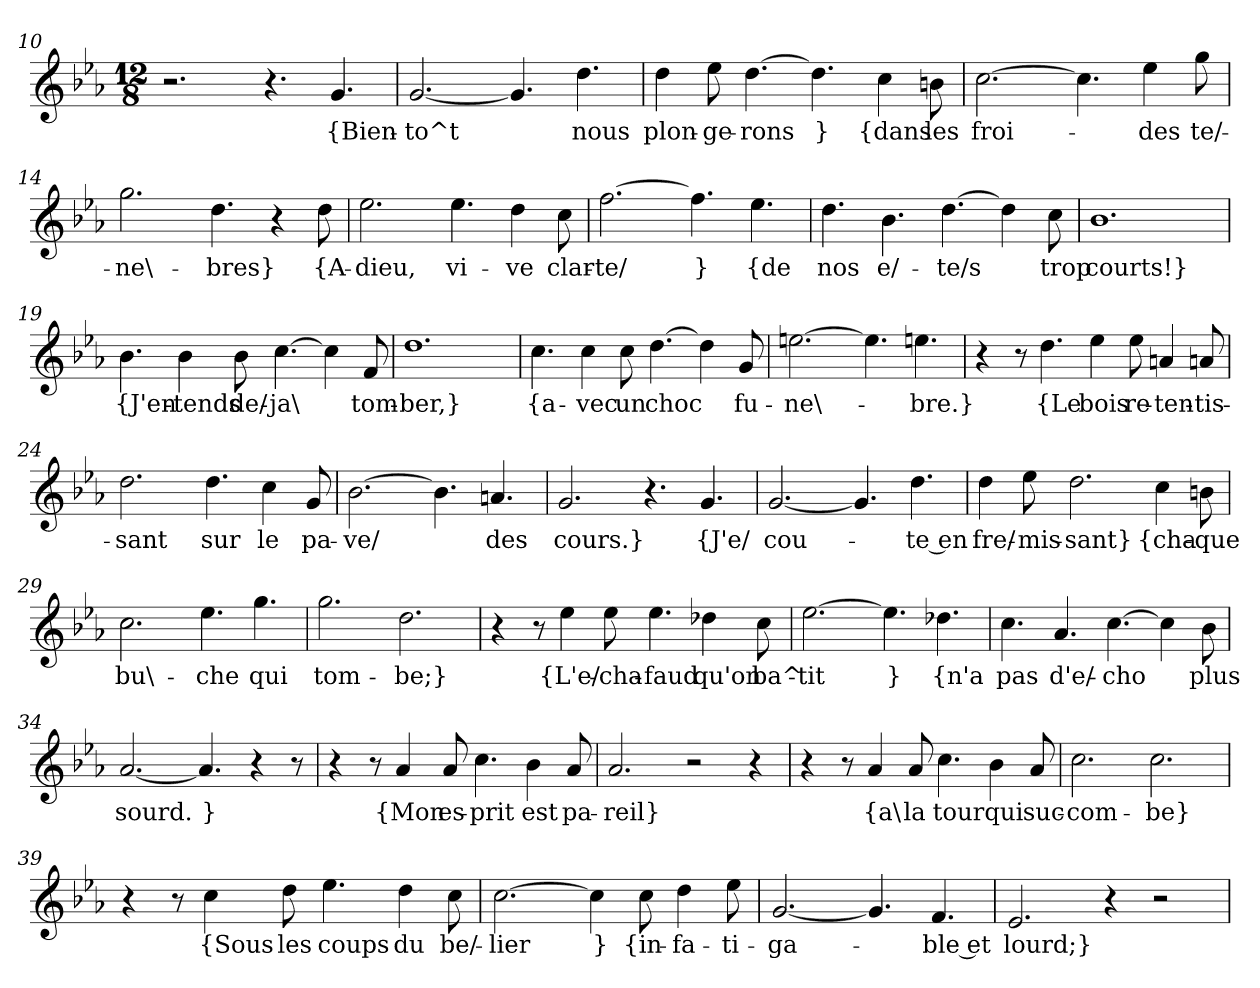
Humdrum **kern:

**kern	**text
*part1	*part1
*staff1	*staff1
*clefG2	*
*k[b-e-a-]	*
*M12/8	*
=10	=10
2.r	.
4.r	.
4.g	{Bien-
=11	=11
[2.g	-to^t
4.g]	.
4.dd	nous
=12	=12
4dd	plon-
8ee-	-ge-
[4.dd	-rons
4.dd]	}
4cc	{dans
8bn	les
=13	=13
[2.cc	froi-
4.cc]	.
4ee-	-des
8gg	te/-
=14	=14
2.gg	-ne\-
4.dd	-bres}
4r	.
8dd	{A-
=15	=15
2.ee-	-dieu,
4.ee-	vi-
4dd	-ve
8cc	clar-
=16	=16
[2.ff	-te/
4.ff]	}
4.ee-	{de
=17	=17
4.dd	nos
4.b-	e/-
[4.dd	-te/s
4dd]	.
8cc	trop
=18	=18
1.b-	courts!}
=19	=19
4.b-	{J'en-
4b-	-tends
8b-	de/-
[4.cc	-ja\
4cc]	.
8f	tom-
=20	=20
1.dd	-ber,}
=21	=21
4.cc	{a-
4cc	-vec
8cc	un
[4.dd	choc
4dd]	.
8g	fu-
=22	=22
[2.een	-ne\-
4.een]	.
4.een	-bre.}
=23	=23
4r	.
8r	.
4.dd	{Le
4ee-	bois
8ee-	re-
4an	-ten-
8an	-tis-
=24	=24
2.dd	-sant
4.dd	sur
4cc	le
8g	pa-
=25	=25
[2.b-	-ve/
4.b-]	.
4.an	des
=26	=26
2.g	cours.}
4.r	.
4.g	{J'e/
=27	=27
[2.g	cou-
4.g]	.
4.dd	-te en
=28	=28
4dd	fre/-
8ee-	-mis-
2.dd	-sant}
4cc	{cha-
8bn	-que
=29	=29
2.cc	bu\-
4.ee-	-che
4.gg	qui
=30	=30
2.gg	tom-
2.dd	-be;}
=31	=31
4r	.
8r	.
4ee-	{L'e/-
8ee-	-cha-
4.ee-	-faud
4dd-X	qu'on
8cc	ba^-
=32	=32
[2.ee-	-tit
4.ee-]	}
4.dd-X	{n'a
=33	=33
4.cc	pas
4.a-	d'e/-
[4.cc	-cho
4cc]	.
8b-	plus
=34	=34
[2.a-	sourd.
4.a-]	}
4r	.
8r	.
=35	=35
4r	.
8r	.
4a-	{Mon
8a-	es-
4.cc	-prit
4b-	est
8a-	pa-
=36	=36
2.a-	-reil}
2r	.
4r	.
=37	=37
4r	.
8r	.
4a-	{a\
8a-	la
4.cc	tour
4b-	qui
8a-	suc-
=38	=38
2.cc	-com-
2.cc	-be}
=39	=39
4r	.
8r	.
4cc	{Sous
8dd	les
4.ee-	coups
4dd	du
8cc	be/-
=40	=40
[2.cc	-lier
4cc]	}
8cc	{in-
4dd	-fa-
8ee-	-ti-
=41	=41
[2.g	-ga-
4.g]	.
4.f	-ble et
=42	=42
2.e-	lourd;}
4r	.
2r	.
=	=
*-	*-
